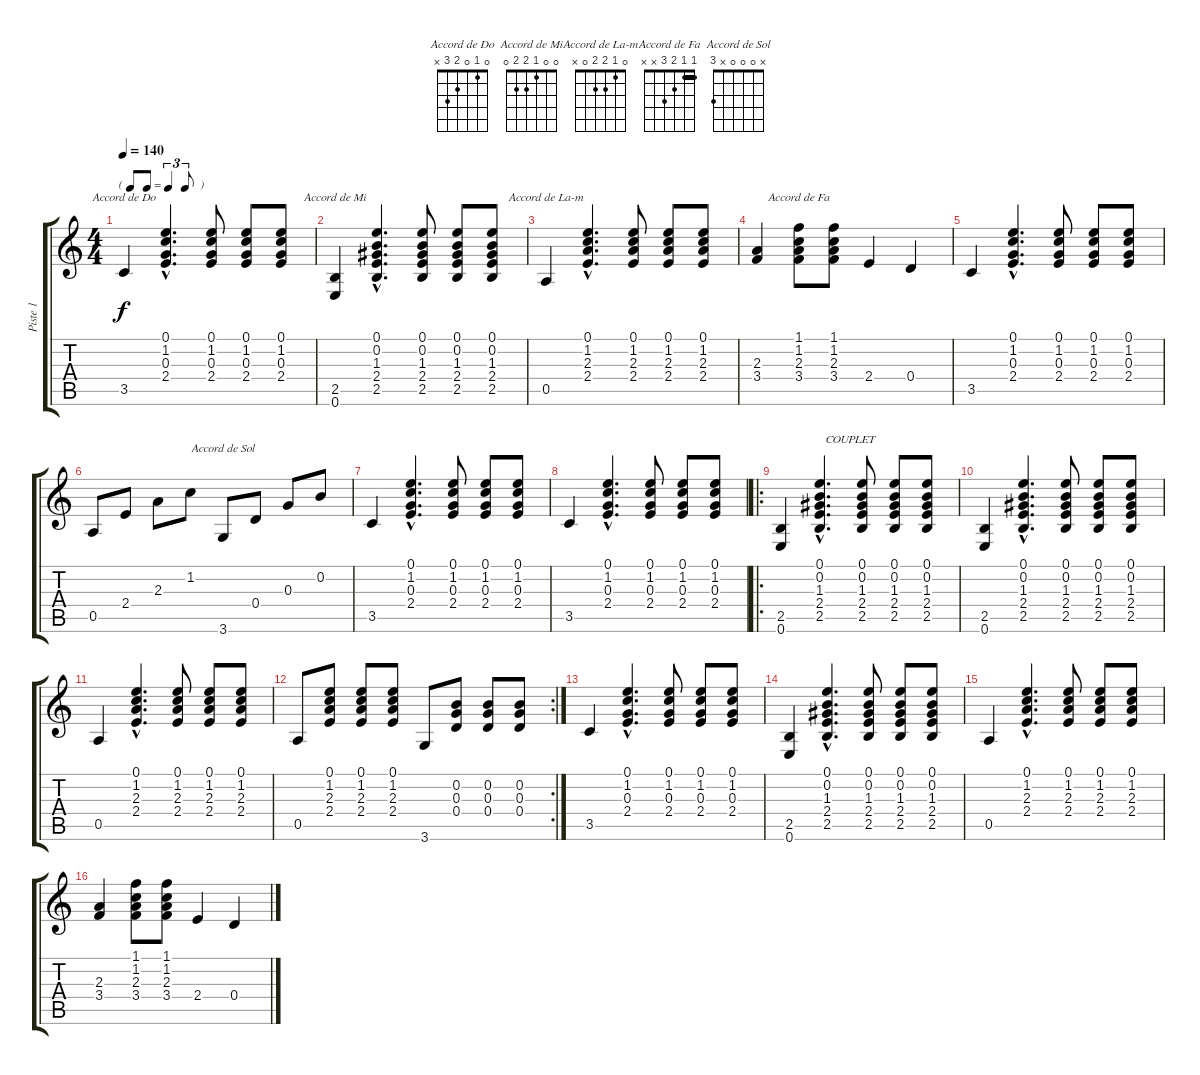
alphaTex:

\track ("Piste 1" "Piste 1") {instrument acousticguitarnylon}
\staff {score tabs}
\tuning (E4 B3 G3 D3 A2 E2) {hide}
\chord ("Accord de Do" 0 1 0 2 3 x)
\chord ("Accord de Mi" 0 0 1 2 2 0)
\chord ("Accord de La-m" 0 1 2 2 0 x)
\chord ("Accord de Fa" 1 1 2 3 x x) {barre 1}
\chord ("Accord de Sol" x 0 0 0 x 3)
\ts (4 4)
\tf triplet8th
\tempo 140
\clef g2
\ks c
3.5.4{ch "Accord de Do" dy f instrument acousticguitarnylon} (0.1{hac} 1.2{hac} 0.3{hac} 2.4{hac}).4{d} (0.1 1.2 0.3 2.4).8 (0.1 1.2 0.3 2.4).8 (0.1 1.2 0.3 2.4).8 |
(2.5 0.6).4{ch "Accord de Mi"} (0.1{hac} 0.2{hac} 1.3{hac} 2.4{hac} 2.5{hac}).4{d} (0.1 0.2 1.3 2.4 2.5).8 (0.1 0.2 1.3 2.4 2.5).8 (0.1 0.2 1.3 2.4 2.5).8 |
0.5.4{ch "Accord de La-m"} (0.1{hac} 1.2{hac} 2.3{hac} 2.4{hac}).4{d} (0.1 1.2 2.3 2.4).8 (0.1 1.2 2.3 2.4).8 (0.1 1.2 2.3 2.4).8 |
(2.3 3.4).4 (1.1 1.2 2.3 3.4).8{ch "Accord de Fa"} (1.1 1.2 2.3 3.4).8 2.4.4 0.4.4 |
3.5.4 (0.1{hac} 1.2{hac} 0.3{hac} 2.4{hac}).4{d} (0.1 1.2 0.3 2.4).8 (0.1 1.2 0.3 2.4).8 (0.1 1.2 0.3 2.4).8 |
0.5.8 2.4.8 2.3.8 1.2.8 3.6.8{ch "Accord de Sol"} 0.4.8 0.3.8 0.2.8 |
3.5.4 (0.1{hac} 1.2{hac} 0.3{hac} 2.4{hac}).4{d} (0.1 1.2 0.3 2.4).8 (0.1 1.2 0.3 2.4).8 (0.1 1.2 0.3 2.4).8 |
3.5.4 (0.1{hac} 1.2{hac} 0.3{hac} 2.4{hac}).4{d} (0.1 1.2 0.3 2.4).8 (0.1 1.2 0.3 2.4).8 (0.1 1.2 0.3 2.4).8 |
\ro
(2.5 0.6).4 (0.1{hac} 0.2{hac} 1.3{hac} 2.4{hac} 2.5{hac}).4{d txt "  COUPLET"} (0.1 0.2 1.3 2.4 2.5).8 (0.1 0.2 1.3 2.4 2.5).8 (0.1 0.2 1.3 2.4 2.5).8 |
(2.5 0.6).4 (0.1{hac} 0.2{hac} 1.3{hac} 2.4{hac} 2.5{hac}).4{d} (0.1 0.2 1.3 2.4 2.5).8 (0.1 0.2 1.3 2.4 2.5).8 (0.1 0.2 1.3 2.4 2.5).8 |
0.5.4 (0.1{hac} 1.2{hac} 2.3{hac} 2.4{hac}).4{d} (0.1 1.2 2.3 2.4).8 (0.1 1.2 2.3 2.4).8 (0.1 1.2 2.3 2.4).8 |
\rc 2
0.5.8 (0.1 1.2 2.3 2.4).8 (0.1 1.2 2.3 2.4).8 (0.1 1.2 2.3 2.4).8 3.6.8 (0.2 0.3 0.4).8 (0.2 0.3 0.4).8 (0.2 0.3 0.4).8 |
3.5.4 (0.1{hac} 1.2{hac} 0.3{hac} 2.4{hac}).4{d} (0.1 1.2 0.3 2.4).8 (0.1 1.2 0.3 2.4).8 (0.1 1.2 0.3 2.4).8 |
(2.5 0.6).4 (0.1{hac} 0.2{hac} 1.3{hac} 2.4{hac} 2.5{hac}).4{d} (0.1 0.2 1.3 2.4 2.5).8 (0.1 0.2 1.3 2.4 2.5).8 (0.1 0.2 1.3 2.4 2.5).8 |
0.5.4 (0.1{hac} 1.2{hac} 2.3{hac} 2.4{hac}).4{d} (0.1 1.2 2.3 2.4).8 (0.1 1.2 2.3 2.4).8 (0.1 1.2 2.3 2.4).8 |
(2.3 3.4).4 (1.1 1.2 2.3 3.4).8 (1.1 1.2 2.3 3.4).8 2.4.4 0.4.4
